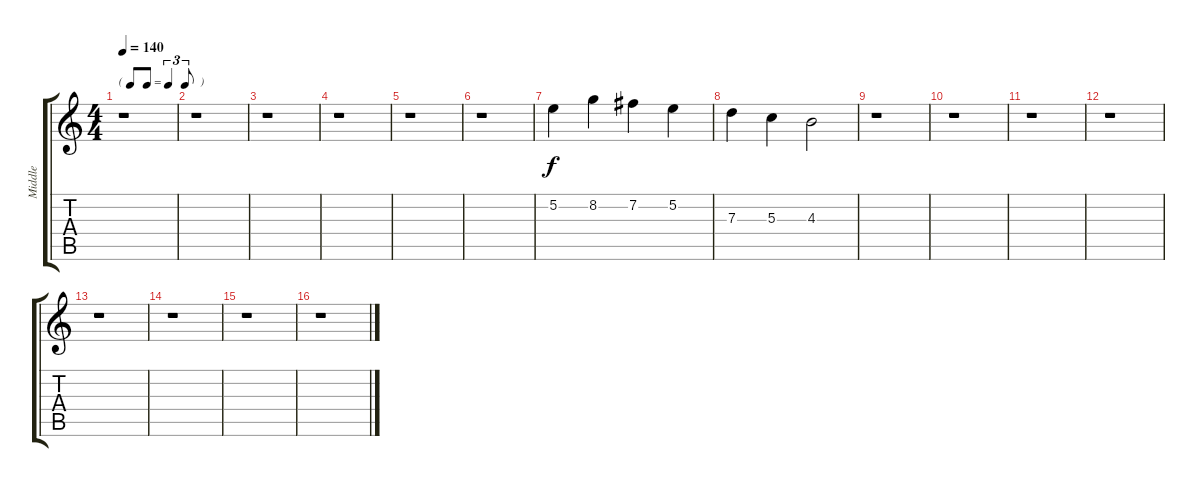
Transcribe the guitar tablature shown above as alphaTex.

\track ("Middle" "Middle") {instrument overdrivenguitar}
\staff {score tabs}
\tuning (E4 B3 G3 D3 A2 E2) {hide}
\ts (4 4)
\tf triplet8th
\tempo 140
\clef g2
\ks c
r.1{dy f instrument overdrivenguitar} |
r.1 |
r.1 |
r.1 |
r.1 |
r.1 |
5.2.4 8.2.4 7.2.4 5.2.4 |
7.3.4 5.3.4 4.3.2 |
r.1 |
r.1 |
r.1 |
r.1 |
r.1 |
r.1 |
r.1 |
r.1
